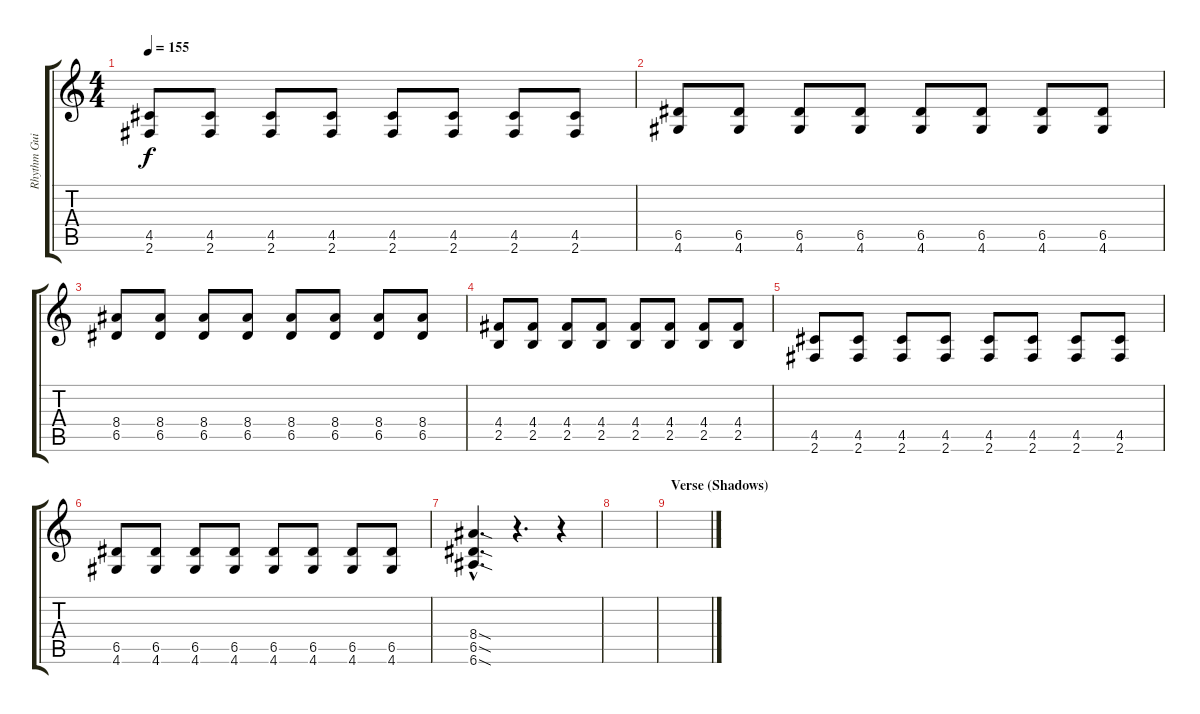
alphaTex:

\track ("Rhythm Guitar" "Rhythm Gui") {instrument distortionguitar}
\staff {score tabs}
\tuning (E4 B3 G3 D3 A2 E2) {hide}
\ts (4 4)
\tempo 155
\clef g2
\ks c
(4.5 2.6).8{dy f} (4.5 2.6).8 (4.5 2.6).8 (4.5 2.6).8 (4.5 2.6).8 (4.5 2.6).8 (4.5 2.6).8 (4.5 2.6).8 |
(6.5 4.6).8 (6.5 4.6).8 (6.5 4.6).8 (6.5 4.6).8 (6.5 4.6).8 (6.5 4.6).8 (6.5 4.6).8 (6.5 4.6).8 |
(8.4 6.5).8 (8.4 6.5).8 (8.4 6.5).8 (8.4 6.5).8 (8.4 6.5).8 (8.4 6.5).8 (8.4 6.5).8 (8.4 6.5).8 |
(4.4 2.5).8 (4.4 2.5).8 (4.4 2.5).8 (4.4 2.5).8 (4.4 2.5).8 (4.4 2.5).8 (4.4 2.5).8 (4.4 2.5).8 |
(4.5 2.6).8 (4.5 2.6).8 (4.5 2.6).8 (4.5 2.6).8 (4.5 2.6).8 (4.5 2.6).8 (4.5 2.6).8 (4.5 2.6).8 |
(6.5 4.6).8 (6.5 4.6).8 (6.5 4.6).8 (6.5 4.6).8 (6.5 4.6).8 (6.5 4.6).8 (6.5 4.6).8 (6.5 4.6).8 |
(8.4{sod hac} 6.5{sod hac} 6.6{sod hac}).4{d} r.4{d} r.4 |
|
\section ("" "Verse (Shadows)")
